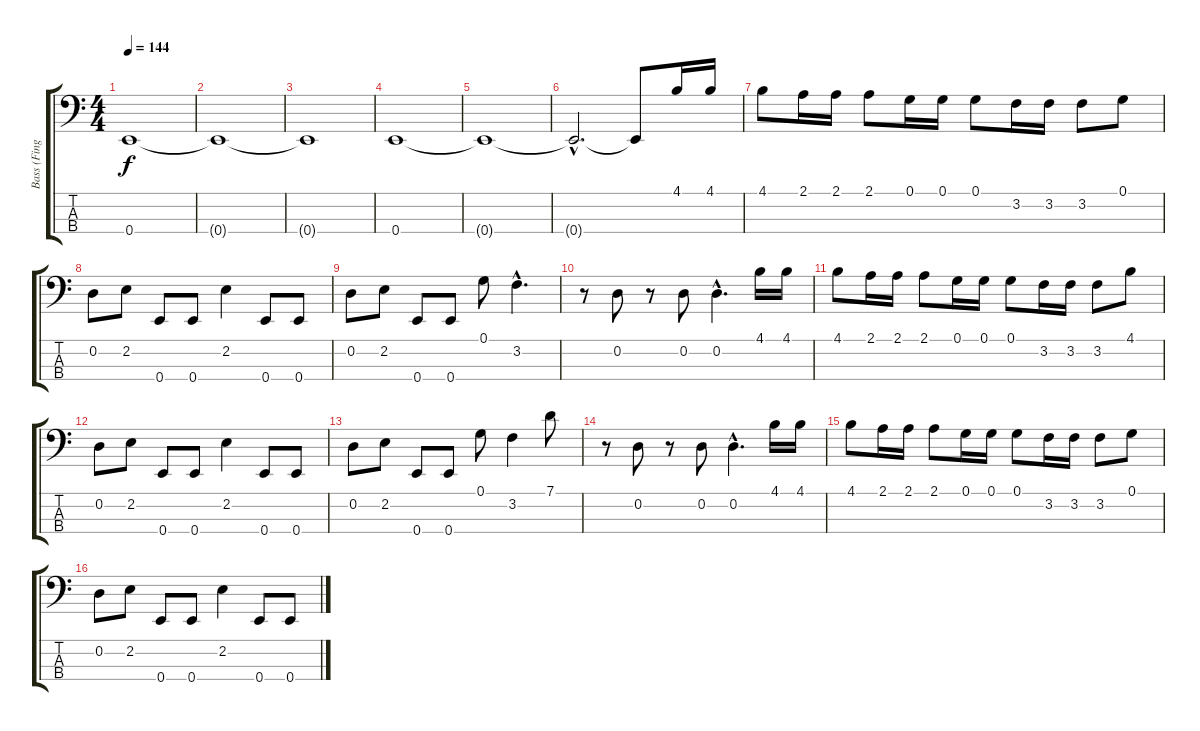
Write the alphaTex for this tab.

\track ("Bass (Finger Pick) - Cliff" "Bass (Fing") {instrument electricbassfinger}
\staff {score tabs}
\tuning (G2 D2 A1 E1) {hide}
\ts (4 4)
\tempo 144
\clef f4
\ks c
0.4{t}.1{dy f} |
0.4{t}.1 |
0.4{t}.1 |
0.4.1 |
0.4{t}.1 |
0.4{hac t}.2{d} 0.4{t}.8 4.1.16 4.1.16 |
4.1.8 2.1.16 2.1.16 2.1.8 0.1.16 0.1.16 0.1.8 3.2.16 3.2.16 3.2.8 0.1.8 |
0.2.8 2.2.8 0.4.8 0.4.8 2.2.4 0.4.8 0.4.8 |
0.2.8 2.2.8 0.4.8 0.4.8 0.1.8 3.2{hac}.4{d} |
r.8 0.2.8 r.8 0.2.8 0.2{hac}.4{d} 4.1.16 4.1.16 |
4.1.8 2.1.16 2.1.16 2.1.8 0.1.16 0.1.16 0.1.8 3.2.16 3.2.16 3.2.8 4.1.8 |
0.2.8 2.2.8 0.4.8 0.4.8 2.2.4 0.4.8 0.4.8 |
0.2.8 2.2.8 0.4.8 0.4.8 0.1.8 3.2.4 7.1.8 |
r.8 0.2.8 r.8 0.2.8 0.2{hac}.4{d} 4.1.16 4.1.16 |
4.1.8 2.1.16 2.1.16 2.1.8 0.1.16 0.1.16 0.1.8 3.2.16 3.2.16 3.2.8 0.1.8 |
0.2.8 2.2.8 0.4.8 0.4.8 2.2.4 0.4.8 0.4.8
